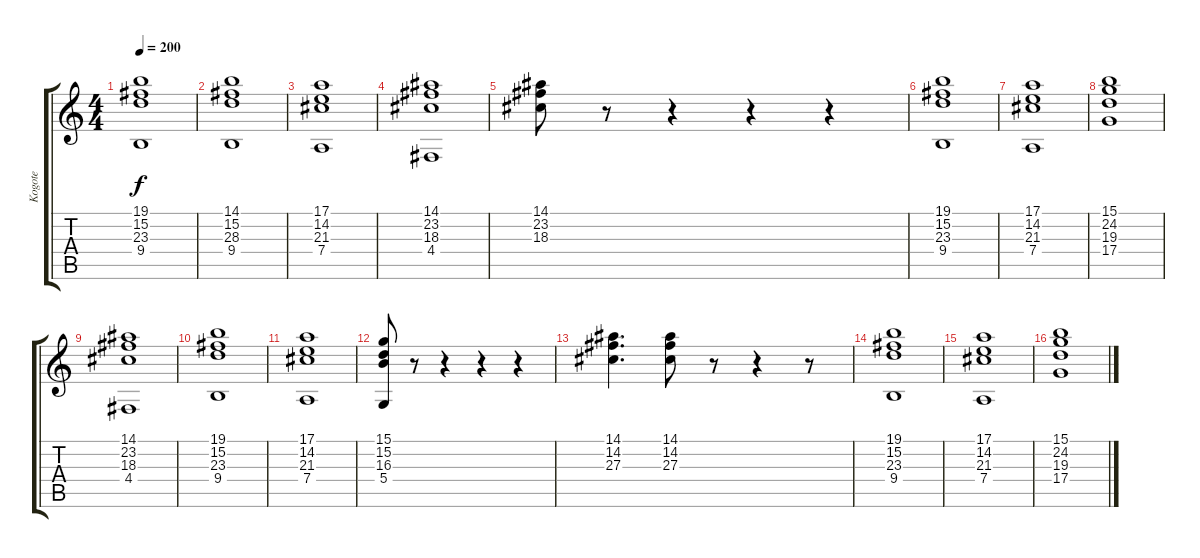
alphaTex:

\track ("Kogote" "Kogote") {instrument drawbarorgan}
\staff {score tabs}
\tuning (E4 B3 G3 D3 A2 E2) {hide}
\ts (4 4)
\tempo 200
\clef g2
\ks c
(19.1 15.2 23.3 9.4).1{dy f} |
(14.1 15.2 28.3 9.4).1 |
(17.1 14.2 21.3 7.4).1 |
(14.1 23.2 18.3 4.4).1 |
(14.1 23.2 18.3).8 r.8 r.4 r.4 r.4 |
(19.1 15.2 23.3 9.4).1 |
(17.1 14.2 21.3 7.4).1 |
(15.1 24.2 19.3 17.4).1 |
(14.1 23.2 18.3 4.4).1 |
(19.1 15.2 23.3 9.4).1 |
(17.1 14.2 21.3 7.4).1 |
(15.1 15.2 16.3 5.4).8 r.8 r.4 r.4 r.4 |
(14.1 14.2 27.3).4{d} (14.1 14.2 27.3).8 r.8 r.4 r.8 |
(19.1 15.2 23.3 9.4).1 |
(17.1 14.2 21.3 7.4).1 |
(15.1 24.2 19.3 17.4).1
